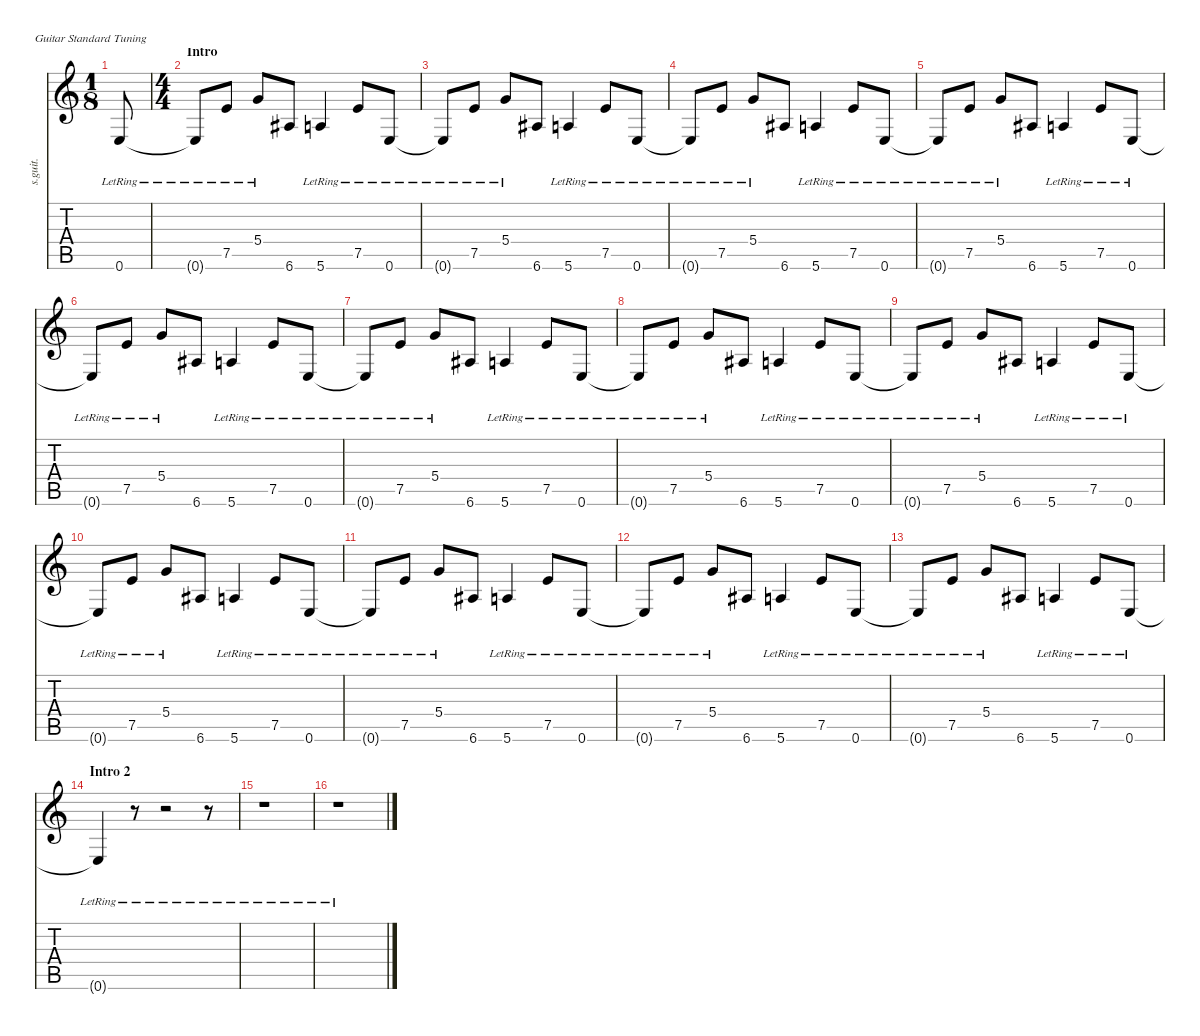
\defaultSystemsLayout 4
\hideDynamics
\bracketExtendMode nobrackets
\track ("James Hetfield (Clean)" "s.guit.") {instrument electricguitarclean}
\staff {score tabs}
\tuning (E4 B3 G3 D3 A2 E2)
\ts (1 8)
\beaming (8 2 2 2 2)
\tempo (124 hide)
\clef g2
\ks c
0.6{lr}.8{lyrics (0 "") lyrics (1 "") lyrics (2 "") lyrics (3 "") lyrics (4 "") dy f instrument electricguitarclean} |
\ts (4 4)
\beaming (8 2 2 2 2)
\section ("" "Intro")
0.6{lr t}.8{lyrics (0 "") lyrics (1 "") lyrics (2 "") lyrics (3 "") lyrics (4 "")} 7.5{lr}.8{lyrics (0 "") lyrics (1 "") lyrics (2 "") lyrics (3 "") lyrics (4 "")} 5.4{lr}.8{lyrics (0 "") lyrics (1 "") lyrics (2 "") lyrics (3 "") lyrics (4 "")} 6.6{acc #}.8{lyrics (0 "") lyrics (1 "") lyrics (2 "") lyrics (3 "") lyrics (4 "")} 5.6{lr}.4{lyrics (0 "") lyrics (1 "") lyrics (2 "") lyrics (3 "") lyrics (4 "")} 7.5{lr}.8{lyrics (0 "") lyrics (1 "") lyrics (2 "") lyrics (3 "") lyrics (4 "")} 0.6{lr}.8{lyrics (0 "") lyrics (1 "") lyrics (2 "") lyrics (3 "") lyrics (4 "")} |
0.6{lr t}.8{lyrics (0 "") lyrics (1 "") lyrics (2 "") lyrics (3 "") lyrics (4 "")} 7.5{lr}.8{lyrics (0 "") lyrics (1 "") lyrics (2 "") lyrics (3 "") lyrics (4 "")} 5.4{lr}.8{lyrics (0 "") lyrics (1 "") lyrics (2 "") lyrics (3 "") lyrics (4 "")} 6.6{acc #}.8{lyrics (0 "") lyrics (1 "") lyrics (2 "") lyrics (3 "") lyrics (4 "")} 5.6{lr}.4{lyrics (0 "") lyrics (1 "") lyrics (2 "") lyrics (3 "") lyrics (4 "")} 7.5{lr}.8{lyrics (0 "") lyrics (1 "") lyrics (2 "") lyrics (3 "") lyrics (4 "")} 0.6{lr}.8{lyrics (0 "") lyrics (1 "") lyrics (2 "") lyrics (3 "") lyrics (4 "")} |
0.6{lr t}.8{lyrics (0 "") lyrics (1 "") lyrics (2 "") lyrics (3 "") lyrics (4 "")} 7.5{lr}.8{lyrics (0 "") lyrics (1 "") lyrics (2 "") lyrics (3 "") lyrics (4 "")} 5.4{lr}.8{lyrics (0 "") lyrics (1 "") lyrics (2 "") lyrics (3 "") lyrics (4 "")} 6.6{acc #}.8{lyrics (0 "") lyrics (1 "") lyrics (2 "") lyrics (3 "") lyrics (4 "")} 5.6{lr}.4{lyrics (0 "") lyrics (1 "") lyrics (2 "") lyrics (3 "") lyrics (4 "")} 7.5{lr}.8{lyrics (0 "") lyrics (1 "") lyrics (2 "") lyrics (3 "") lyrics (4 "")} 0.6{lr}.8{lyrics (0 "") lyrics (1 "") lyrics (2 "") lyrics (3 "") lyrics (4 "")} |
0.6{lr t}.8{lyrics (0 "") lyrics (1 "") lyrics (2 "") lyrics (3 "") lyrics (4 "")} 7.5{lr}.8{lyrics (0 "") lyrics (1 "") lyrics (2 "") lyrics (3 "") lyrics (4 "")} 5.4{lr}.8{lyrics (0 "") lyrics (1 "") lyrics (2 "") lyrics (3 "") lyrics (4 "")} 6.6{acc #}.8{lyrics (0 "") lyrics (1 "") lyrics (2 "") lyrics (3 "") lyrics (4 "")} 5.6{lr}.4{lyrics (0 "") lyrics (1 "") lyrics (2 "") lyrics (3 "") lyrics (4 "")} 7.5{lr}.8{lyrics (0 "") lyrics (1 "") lyrics (2 "") lyrics (3 "") lyrics (4 "")} 0.6{lr}.8{lyrics (0 "") lyrics (1 "") lyrics (2 "") lyrics (3 "") lyrics (4 "")} |
0.6{lr t}.8{lyrics (0 "") lyrics (1 "") lyrics (2 "") lyrics (3 "") lyrics (4 "")} 7.5{lr}.8{lyrics (0 "") lyrics (1 "") lyrics (2 "") lyrics (3 "") lyrics (4 "")} 5.4{lr}.8{lyrics (0 "") lyrics (1 "") lyrics (2 "") lyrics (3 "") lyrics (4 "")} 6.6{acc #}.8{lyrics (0 "") lyrics (1 "") lyrics (2 "") lyrics (3 "") lyrics (4 "")} 5.6{lr}.4{lyrics (0 "") lyrics (1 "") lyrics (2 "") lyrics (3 "") lyrics (4 "")} 7.5{lr}.8{lyrics (0 "") lyrics (1 "") lyrics (2 "") lyrics (3 "") lyrics (4 "")} 0.6{lr}.8{lyrics (0 "") lyrics (1 "") lyrics (2 "") lyrics (3 "") lyrics (4 "")} |
0.6{lr t}.8{lyrics (0 "") lyrics (1 "") lyrics (2 "") lyrics (3 "") lyrics (4 "")} 7.5{lr}.8{lyrics (0 "") lyrics (1 "") lyrics (2 "") lyrics (3 "") lyrics (4 "")} 5.4{lr}.8{lyrics (0 "") lyrics (1 "") lyrics (2 "") lyrics (3 "") lyrics (4 "")} 6.6{acc #}.8{lyrics (0 "") lyrics (1 "") lyrics (2 "") lyrics (3 "") lyrics (4 "")} 5.6{lr}.4{lyrics (0 "") lyrics (1 "") lyrics (2 "") lyrics (3 "") lyrics (4 "")} 7.5{lr}.8{lyrics (0 "") lyrics (1 "") lyrics (2 "") lyrics (3 "") lyrics (4 "")} 0.6{lr}.8{lyrics (0 "") lyrics (1 "") lyrics (2 "") lyrics (3 "") lyrics (4 "")} |
0.6{lr t}.8{lyrics (0 "") lyrics (1 "") lyrics (2 "") lyrics (3 "") lyrics (4 "")} 7.5{lr}.8{lyrics (0 "") lyrics (1 "") lyrics (2 "") lyrics (3 "") lyrics (4 "")} 5.4{lr}.8{lyrics (0 "") lyrics (1 "") lyrics (2 "") lyrics (3 "") lyrics (4 "")} 6.6{acc #}.8{lyrics (0 "") lyrics (1 "") lyrics (2 "") lyrics (3 "") lyrics (4 "")} 5.6{lr}.4{lyrics (0 "") lyrics (1 "") lyrics (2 "") lyrics (3 "") lyrics (4 "")} 7.5{lr}.8{lyrics (0 "") lyrics (1 "") lyrics (2 "") lyrics (3 "") lyrics (4 "")} 0.6{lr}.8{lyrics (0 "") lyrics (1 "") lyrics (2 "") lyrics (3 "") lyrics (4 "")} |
0.6{lr t}.8{lyrics (0 "") lyrics (1 "") lyrics (2 "") lyrics (3 "") lyrics (4 "")} 7.5{lr}.8{lyrics (0 "") lyrics (1 "") lyrics (2 "") lyrics (3 "") lyrics (4 "")} 5.4{lr}.8{lyrics (0 "") lyrics (1 "") lyrics (2 "") lyrics (3 "") lyrics (4 "")} 6.6{acc #}.8{lyrics (0 "") lyrics (1 "") lyrics (2 "") lyrics (3 "") lyrics (4 "")} 5.6{lr}.4{lyrics (0 "") lyrics (1 "") lyrics (2 "") lyrics (3 "") lyrics (4 "")} 7.5{lr}.8{lyrics (0 "") lyrics (1 "") lyrics (2 "") lyrics (3 "") lyrics (4 "")} 0.6{lr}.8{lyrics (0 "") lyrics (1 "") lyrics (2 "") lyrics (3 "") lyrics (4 "")} |
0.6{lr t}.8{lyrics (0 "") lyrics (1 "") lyrics (2 "") lyrics (3 "") lyrics (4 "")} 7.5{lr}.8{lyrics (0 "") lyrics (1 "") lyrics (2 "") lyrics (3 "") lyrics (4 "")} 5.4{lr}.8{lyrics (0 "") lyrics (1 "") lyrics (2 "") lyrics (3 "") lyrics (4 "")} 6.6{acc #}.8{lyrics (0 "") lyrics (1 "") lyrics (2 "") lyrics (3 "") lyrics (4 "")} 5.6{lr}.4{lyrics (0 "") lyrics (1 "") lyrics (2 "") lyrics (3 "") lyrics (4 "")} 7.5{lr}.8{lyrics (0 "") lyrics (1 "") lyrics (2 "") lyrics (3 "") lyrics (4 "")} 0.6{lr}.8{lyrics (0 "") lyrics (1 "") lyrics (2 "") lyrics (3 "") lyrics (4 "")} |
0.6{lr t}.8{lyrics (0 "") lyrics (1 "") lyrics (2 "") lyrics (3 "") lyrics (4 "")} 7.5{lr}.8{lyrics (0 "") lyrics (1 "") lyrics (2 "") lyrics (3 "") lyrics (4 "")} 5.4{lr}.8{lyrics (0 "") lyrics (1 "") lyrics (2 "") lyrics (3 "") lyrics (4 "")} 6.6{acc #}.8{lyrics (0 "") lyrics (1 "") lyrics (2 "") lyrics (3 "") lyrics (4 "")} 5.6{lr}.4{lyrics (0 "") lyrics (1 "") lyrics (2 "") lyrics (3 "") lyrics (4 "")} 7.5{lr}.8{lyrics (0 "") lyrics (1 "") lyrics (2 "") lyrics (3 "") lyrics (4 "")} 0.6{lr}.8{lyrics (0 "") lyrics (1 "") lyrics (2 "") lyrics (3 "") lyrics (4 "")} |
0.6{lr t}.8{lyrics (0 "") lyrics (1 "") lyrics (2 "") lyrics (3 "") lyrics (4 "")} 7.5{lr}.8{lyrics (0 "") lyrics (1 "") lyrics (2 "") lyrics (3 "") lyrics (4 "")} 5.4{lr}.8{lyrics (0 "") lyrics (1 "") lyrics (2 "") lyrics (3 "") lyrics (4 "")} 6.6{acc #}.8{lyrics (0 "") lyrics (1 "") lyrics (2 "") lyrics (3 "") lyrics (4 "")} 5.6{lr}.4{lyrics (0 "") lyrics (1 "") lyrics (2 "") lyrics (3 "") lyrics (4 "")} 7.5{lr}.8{lyrics (0 "") lyrics (1 "") lyrics (2 "") lyrics (3 "") lyrics (4 "")} 0.6{lr}.8{lyrics (0 "") lyrics (1 "") lyrics (2 "") lyrics (3 "") lyrics (4 "")} |
0.6{lr t}.8{lyrics (0 "") lyrics (1 "") lyrics (2 "") lyrics (3 "") lyrics (4 "")} 7.5{lr}.8{lyrics (0 "") lyrics (1 "") lyrics (2 "") lyrics (3 "") lyrics (4 "")} 5.4{lr}.8{lyrics (0 "") lyrics (1 "") lyrics (2 "") lyrics (3 "") lyrics (4 "")} 6.6{acc #}.8{lyrics (0 "") lyrics (1 "") lyrics (2 "") lyrics (3 "") lyrics (4 "")} 5.6{lr}.4{lyrics (0 "") lyrics (1 "") lyrics (2 "") lyrics (3 "") lyrics (4 "")} 7.5{lr}.8{lyrics (0 "") lyrics (1 "") lyrics (2 "") lyrics (3 "") lyrics (4 "")} 0.6{lr}.8{lyrics (0 "") lyrics (1 "") lyrics (2 "") lyrics (3 "") lyrics (4 "")} |
\section ("" "Intro 2")
0.6{lr t}.4{lyrics (0 "") lyrics (1 "") lyrics (2 "") lyrics (3 "") lyrics (4 "")} r.8 r.2 r.8 |
r.1 |
r.1
